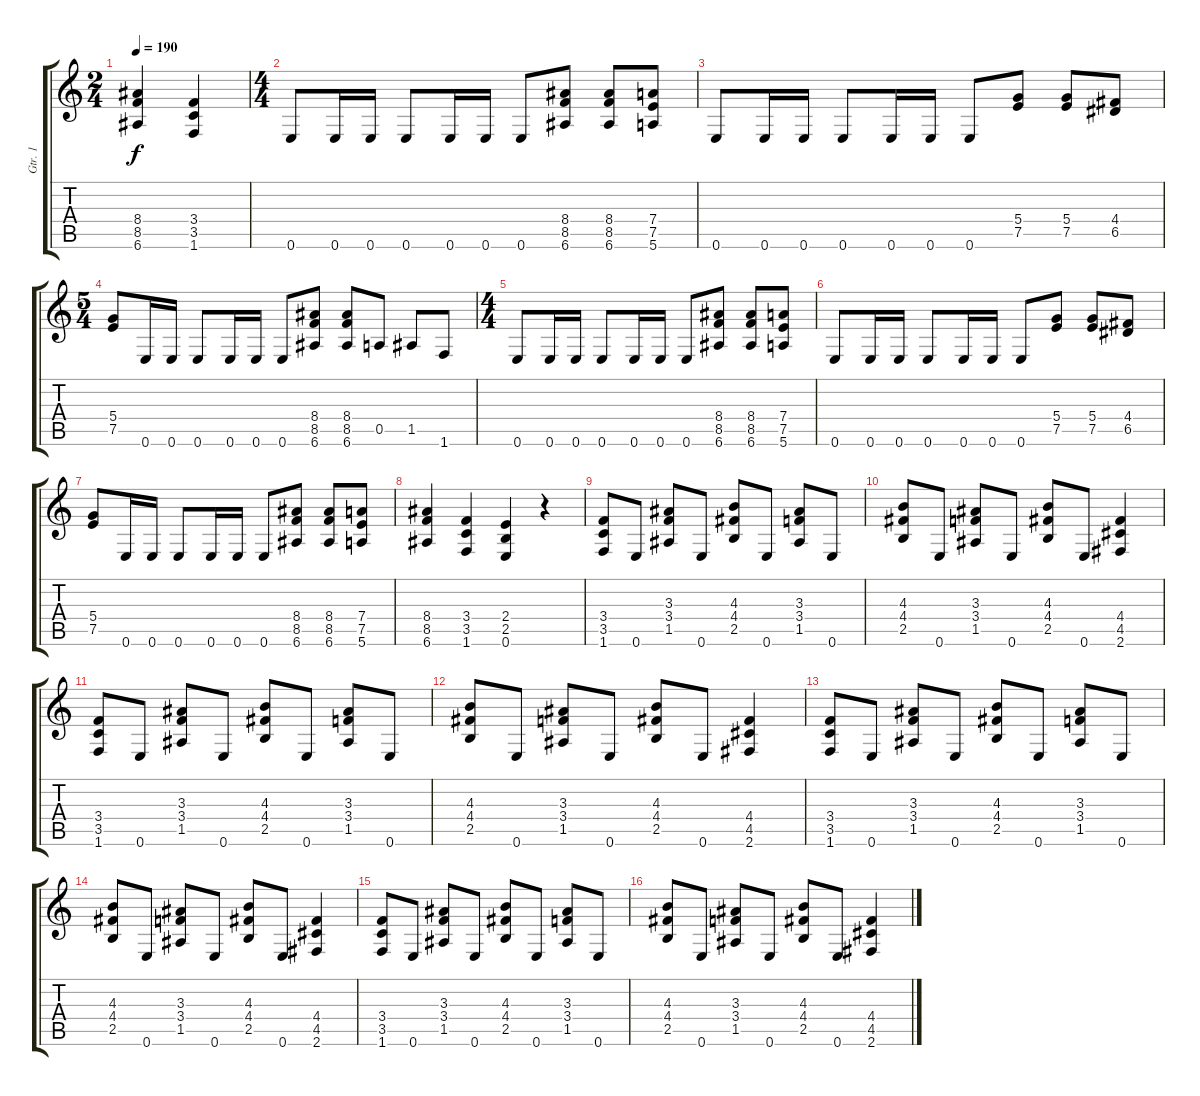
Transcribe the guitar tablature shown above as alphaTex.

\track ("Gtr. 1" "Gtr. 1") {instrument distortionguitar}
\staff {score tabs}
\tuning (E4 B3 G3 D3 A2 E2) {hide}
\ts (2 4)
\tempo 190
\clef g2
\ks c
(8.4 8.5 6.6).4{dy f} (3.4 3.5 1.6).4 |
\ts (4 4)
0.6.8 0.6.16 0.6.16 0.6.8 0.6.16 0.6.16 0.6.8 (8.4 8.5 6.6).8 (8.4 8.5 6.6).8 (7.4 7.5 5.6).8 |
0.6.8 0.6.16 0.6.16 0.6.8 0.6.16 0.6.16 0.6.8 (5.4 7.5).8 (5.4 7.5).8 (4.4 6.5).8 |
\ts (5 4)
(5.4 7.5).8 0.6.16 0.6.16 0.6.8 0.6.16 0.6.16 0.6.8 (8.4 8.5 6.6).8 (8.4 8.5 6.6).8 0.5.8 1.5.8 1.6.8 |
\ts (4 4)
0.6.8 0.6.16 0.6.16 0.6.8 0.6.16 0.6.16 0.6.8 (8.4 8.5 6.6).8 (8.4 8.5 6.6).8 (7.4 7.5 5.6).8 |
0.6.8 0.6.16 0.6.16 0.6.8 0.6.16 0.6.16 0.6.8 (5.4 7.5).8 (5.4 7.5).8 (4.4 6.5).8 |
(5.4 7.5).8 0.6.16 0.6.16 0.6.8 0.6.16 0.6.16 0.6.8 (8.4 8.5 6.6).8 (8.4 8.5 6.6).8 (7.4 7.5 5.6).8 |
(8.4 8.5 6.6).4 (3.4 3.5 1.6).4 (2.4 2.5 0.6).4 r.4 |
(3.4 3.5 1.6).8 0.6.8 (3.3 3.4 1.5).8 0.6.8 (4.3 4.4 2.5).8 0.6.8 (3.3 3.4 1.5).8 0.6.8 |
(4.3 4.4 2.5).8 0.6.8 (3.3 3.4 1.5).8 0.6.8 (4.3 4.4 2.5).8 0.6.8 (4.4 4.5 2.6).4 |
(3.4 3.5 1.6).8 0.6.8 (3.3 3.4 1.5).8 0.6.8 (4.3 4.4 2.5).8 0.6.8 (3.3 3.4 1.5).8 0.6.8 |
(4.3 4.4 2.5).8 0.6.8 (3.3 3.4 1.5).8 0.6.8 (4.3 4.4 2.5).8 0.6.8 (4.4 4.5 2.6).4 |
(3.4 3.5 1.6).8 0.6.8 (3.3 3.4 1.5).8 0.6.8 (4.3 4.4 2.5).8 0.6.8 (3.3 3.4 1.5).8 0.6.8 |
(4.3 4.4 2.5).8 0.6.8 (3.3 3.4 1.5).8 0.6.8 (4.3 4.4 2.5).8 0.6.8 (4.4 4.5 2.6).4 |
(3.4 3.5 1.6).8 0.6.8 (3.3 3.4 1.5).8 0.6.8 (4.3 4.4 2.5).8 0.6.8 (3.3 3.4 1.5).8 0.6.8 |
(4.3 4.4 2.5).8 0.6.8 (3.3 3.4 1.5).8 0.6.8 (4.3 4.4 2.5).8 0.6.8 (4.4 4.5 2.6).4
